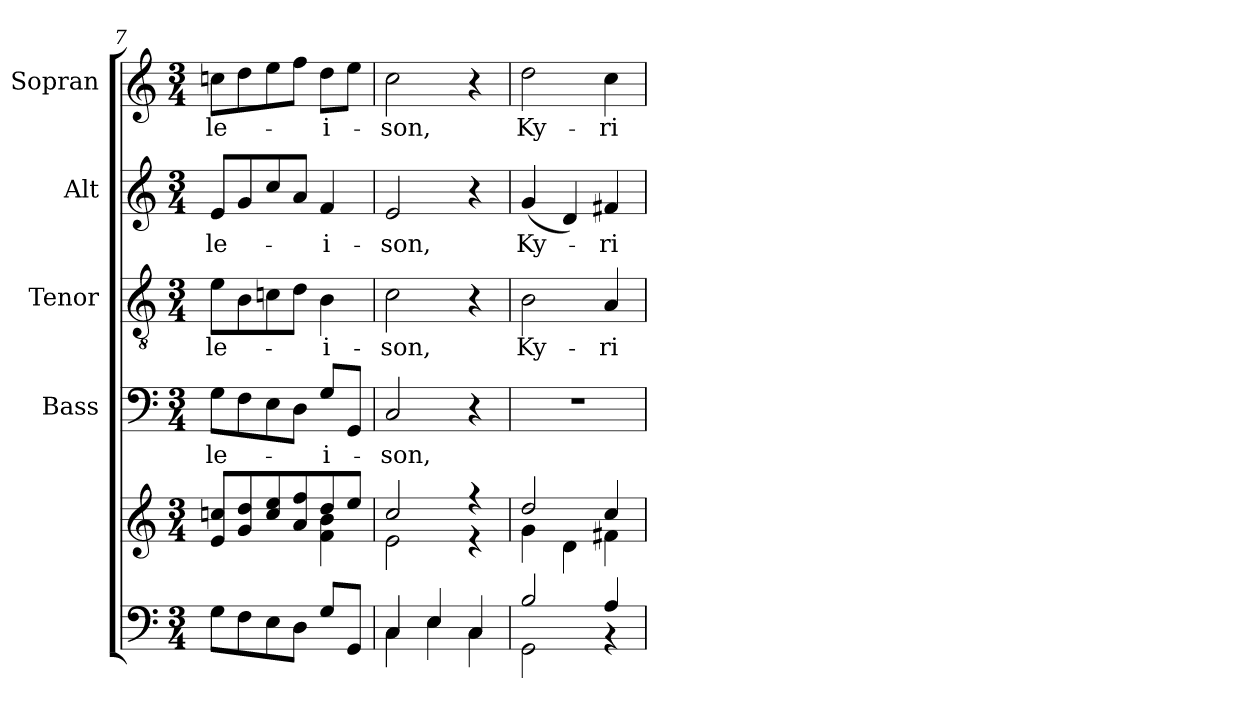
**kern	**kern	**kern	**text	**kern	**text	**kern	**text	**kern	**text
*part5	*part5	*part4	*part4	*part3	*part3	*part2	*part2	*part1	*part1
*staff6	*staff5	*staff4	*staff4	*staff3	*staff3	*staff2	*staff2	*staff1	*staff1
*	*	*I"Bass	*	*I"Tenor	*	*I"Alt	*	*I"Sopran	*
*	*	*I'B.	*	*I'T.	*	*I'A.	*	*I'S.	*
*clefF4	*clefG2	*clefF4	*	*clefGv2	*	*clefG2	*	*clefG2	*
*k[]	*k[]	*k[]	*	*k[]	*	*k[]	*	*k[]	*
*C:	*C:	*C:	*	*C:	*	*C:	*	*C:	*
*M3/4	*M3/4	*M3/4	*	*M3/4	*	*M3/4	*	*M3/4	*
=7	=7	=7	=7	=7	=7	=7	=7	=7	=7
*	*^	*	*	*	*	*	*	*	*
!	!	!	!	!LO:LY:b	!	!LO:LY:b	!	!LO:LY:b	!	!LO:LY:b
8G\L	8e/ 8ccn/L	2ryy	8G\L	-le-	8e\L	-le-	8e/L	-le-	8ccn\L	-le-
8F\	8g/ 8dd/	.	8F\	.	8B\	.	8g/	.	8dd\	.
8E\	8cc/ 8ee/	.	8E\	.	8cn\	.	8cc/	.	8ee\	.
8D\J	8a/ 8ff/	.	8D\J	.	8d\J	.	8a/J	.	8ff\J	.
!	!	!	!	!LO:LY:b	!	!LO:LY:b	!	!LO:LY:b	!	!LO:LY:b
8G/L	8dd/	4f\ 4b\	8G/L	-i-	4B\	-i-	4f/	-i-	8dd\L	-i-
8GG/J	8ee/J	.	8GG/J	.	.	.	.	.	8ee\J	.
!!LO:LB:g=z
=8	=8	=8	=8	=8	=8	=8	=8	=8	=8	=8
*^	*	*	*	*	*	*	*	*	*	*
!	!	!	!	!	!LO:LY:b	!	!LO:LY:b	!	!LO:LY:b	!	!LO:LY:b
4C/	4C\	2cc/	2e\	2C/	-son,	2c\	-son,	2e/	-son,	2cc\	-son,
4E/	4E\	.	.	.	.	.	.	.	.	.	.
4C/	4C\	4r	4r	4r	.	4r	.	4r	.	4r	.
=9	=9	=9	=9	=9	=9	=9	=9	=9	=9	=9	=9
!	!	!	!	!	!	!	!LO:LY:b	!	!LO:LY:b	!	!LO:LY:b
2B/	2GG\	2dd/	4g\	2.r	.	2B\	Ky-	(<4g/	Ky-	2dd\	Ky-
.	.	.	4d\	.	.	.	.	4d/)	.	.	.
!	!	!	!	!	!	!	!LO:LY:b	!	!LO:LY:b	!	!LO:LY:b
4A/	4rAA	4cc/	4f#X\	.	.	4A/	-ri-	4f#X/	-ri-	4cc\	-ri-
*v	*v	*	*	*	*	*	*	*	*	*	*
*	*v	*v	*	*	*	*	*	*	*	*
=	=	=	=	=	=	=	=	=	=
*-	*-	*-	*-	*-	*-	*-	*-	*-	*-
